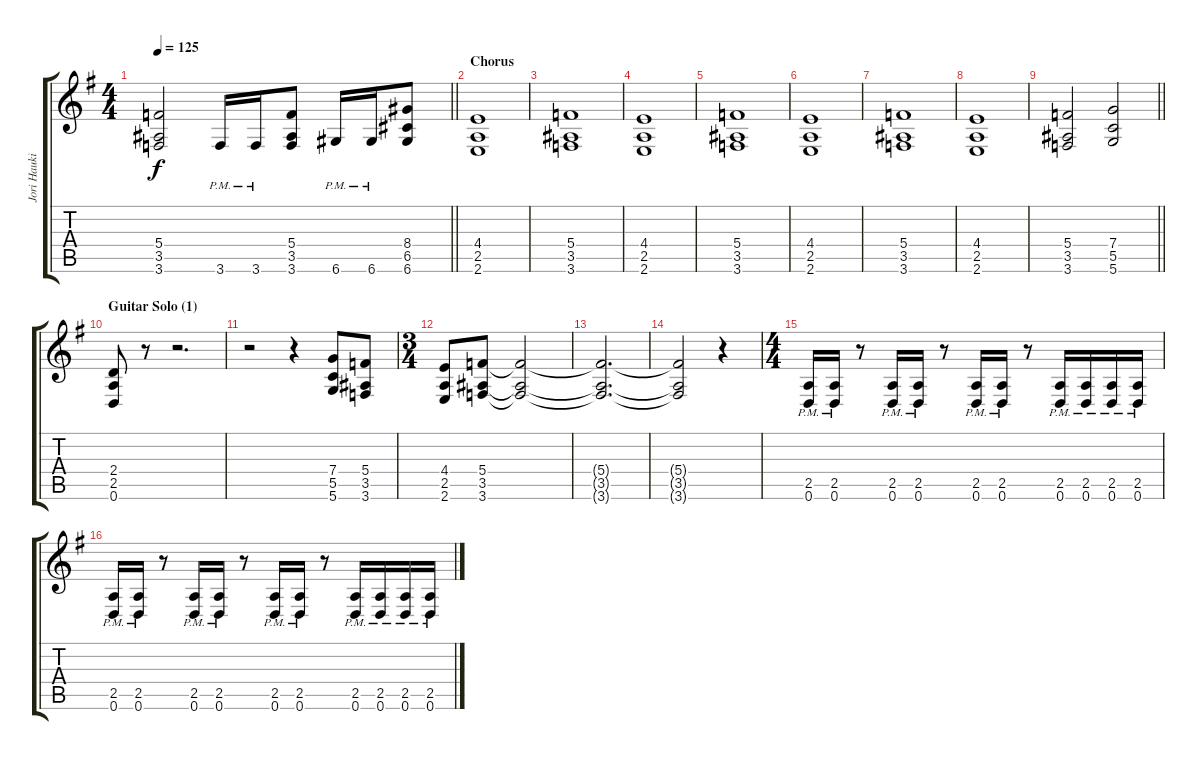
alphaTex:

\track ("Jori Haukio (guitar)" "Jori Hauki") {instrument distortionguitar}
\staff {score tabs}
\tuning (D4 A3 F3 C3 G2 D2) {hide}
\ts (4 4)
\tempo 125
\clef g2
\barLineRight lightlight
\ks g
(5.4{t} 3.5{t} 3.6{t}).2{dy f} 3.6{pm}.16 3.6{pm}.16 (5.4 3.5 3.6).8 6.6{pm}.16 6.6{pm}.16 (8.4 6.5 6.6).8 |
\section ("" "Chorus")
\ks eminor
(4.4 2.5 2.6).1 |
(5.4 3.5 3.6).1 |
(4.4 2.5 2.6).1 |
(5.4 3.5 3.6).1 |
(4.4 2.5 2.6).1 |
(5.4 3.5 3.6).1 |
(4.4 2.5 2.6).1 |
\barLineRight lightlight
(5.4 3.5 3.6).2 (7.4 5.5 5.6).2 |
\section ("" "Guitar Solo (1)")
(2.4 2.5 0.6).8 r.8 r.2{d} |
r.2 r.4 (7.4 5.5 5.6).8 (5.4 3.5 3.6).8 |
\ts (3 4)
(4.4 2.5 2.6).8 (5.4 3.5 3.6).8 (5.4{t} 3.5{t} 3.6{t}).2 |
(5.4{t} 3.5{t} 3.6{t}).2{d} |
(5.4{t} 3.5{t} 3.6{t}).2 r.4 |
\ts (4 4)
(2.5{pm} 0.6{pm}).16 (2.5{pm} 0.6{pm}).16 r.8 (2.5{pm} 0.6{pm}).16 (2.5{pm} 0.6{pm}).16 r.8 (2.5{pm} 0.6{pm}).16 (2.5{pm} 0.6{pm}).16 r.8 (2.5{pm} 0.6{pm}).16 (2.5{pm} 0.6{pm}).16 (2.5{pm} 0.6{pm}).16 (2.5{pm} 0.6{pm}).16 |
(2.5{pm} 0.6{pm}).16 (2.5{pm} 0.6{pm}).16 r.8 (2.5{pm} 0.6{pm}).16 (2.5{pm} 0.6{pm}).16 r.8 (2.5{pm} 0.6{pm}).16 (2.5{pm} 0.6{pm}).16 r.8 (2.5{pm} 0.6{pm}).16 (2.5{pm} 0.6{pm}).16 (2.5{pm} 0.6{pm}).16 (2.5{pm} 0.6{pm}).16
